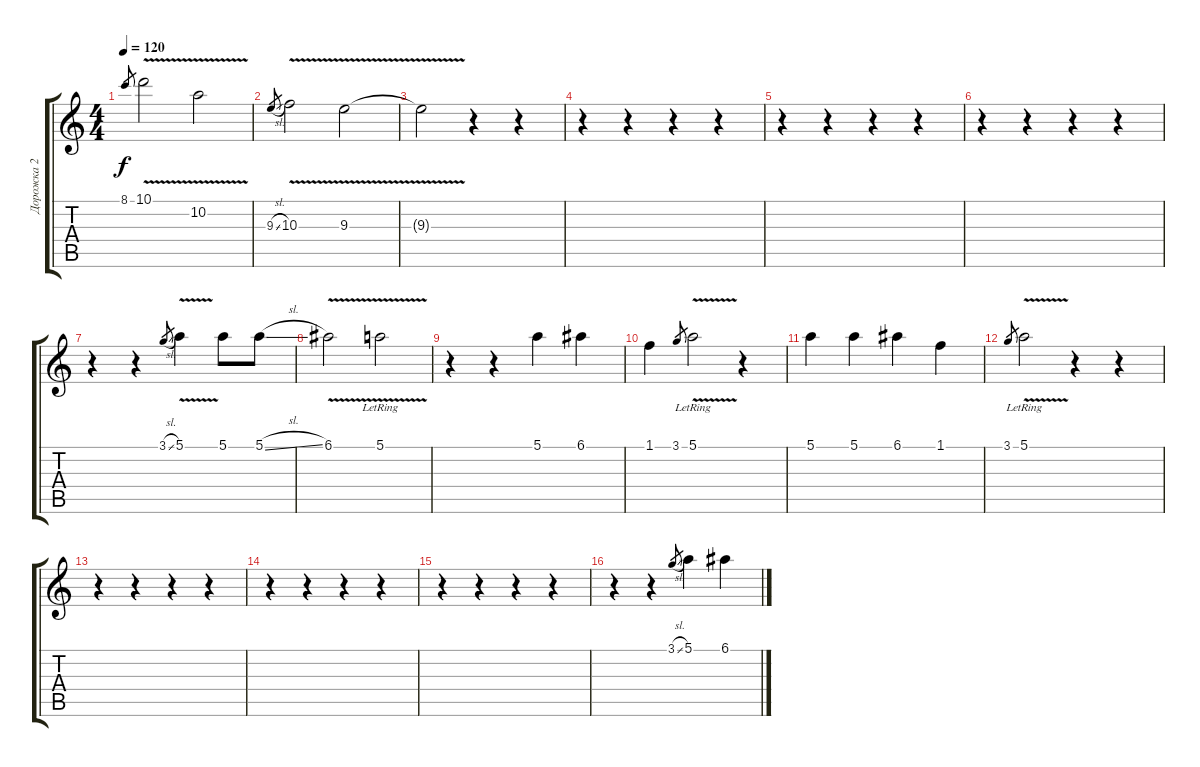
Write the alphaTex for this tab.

\track ("Дорожка 2" "Дорожка 2") {instrument acousticguitarsteel}
\staff {score tabs}
\tuning (E4 B3 G3 D3 A2 E2) {hide}
\ts (4 4)
\tempo 120
\clef g2
\ks c
8.1.8{gr dy f} 10.1{v}.2 10.2{v}.2 |
9.3{sl}.8{gr} 10.3{v}.2 9.3{v}.2 |
9.3{t}.2 r.4 r.4 |
r.4 r.4 r.4 r.4 |
r.4 r.4 r.4 r.4 |
r.4 r.4 r.4 r.4 |
r.4 r.4 3.1{sl}.8{gr} 5.1{v}.4 5.1.8 5.1{sl}.8 |
6.1{v}.2 5.1{v lr}.2 |
r.4 r.4 5.1.4 6.1.4 |
1.1.4 3.1.8{gr} 5.1{v lr}.2 r.4 |
5.1.4 5.1.4 6.1.4 1.1.4 |
3.1.8{gr} 5.1{v lr}.2 r.4 r.4 |
r.4 r.4 r.4 r.4 |
r.4 r.4 r.4 r.4 |
r.4 r.4 r.4 r.4 |
r.4 r.4 3.1{sl}.8{gr} 5.1.4 6.1.4
